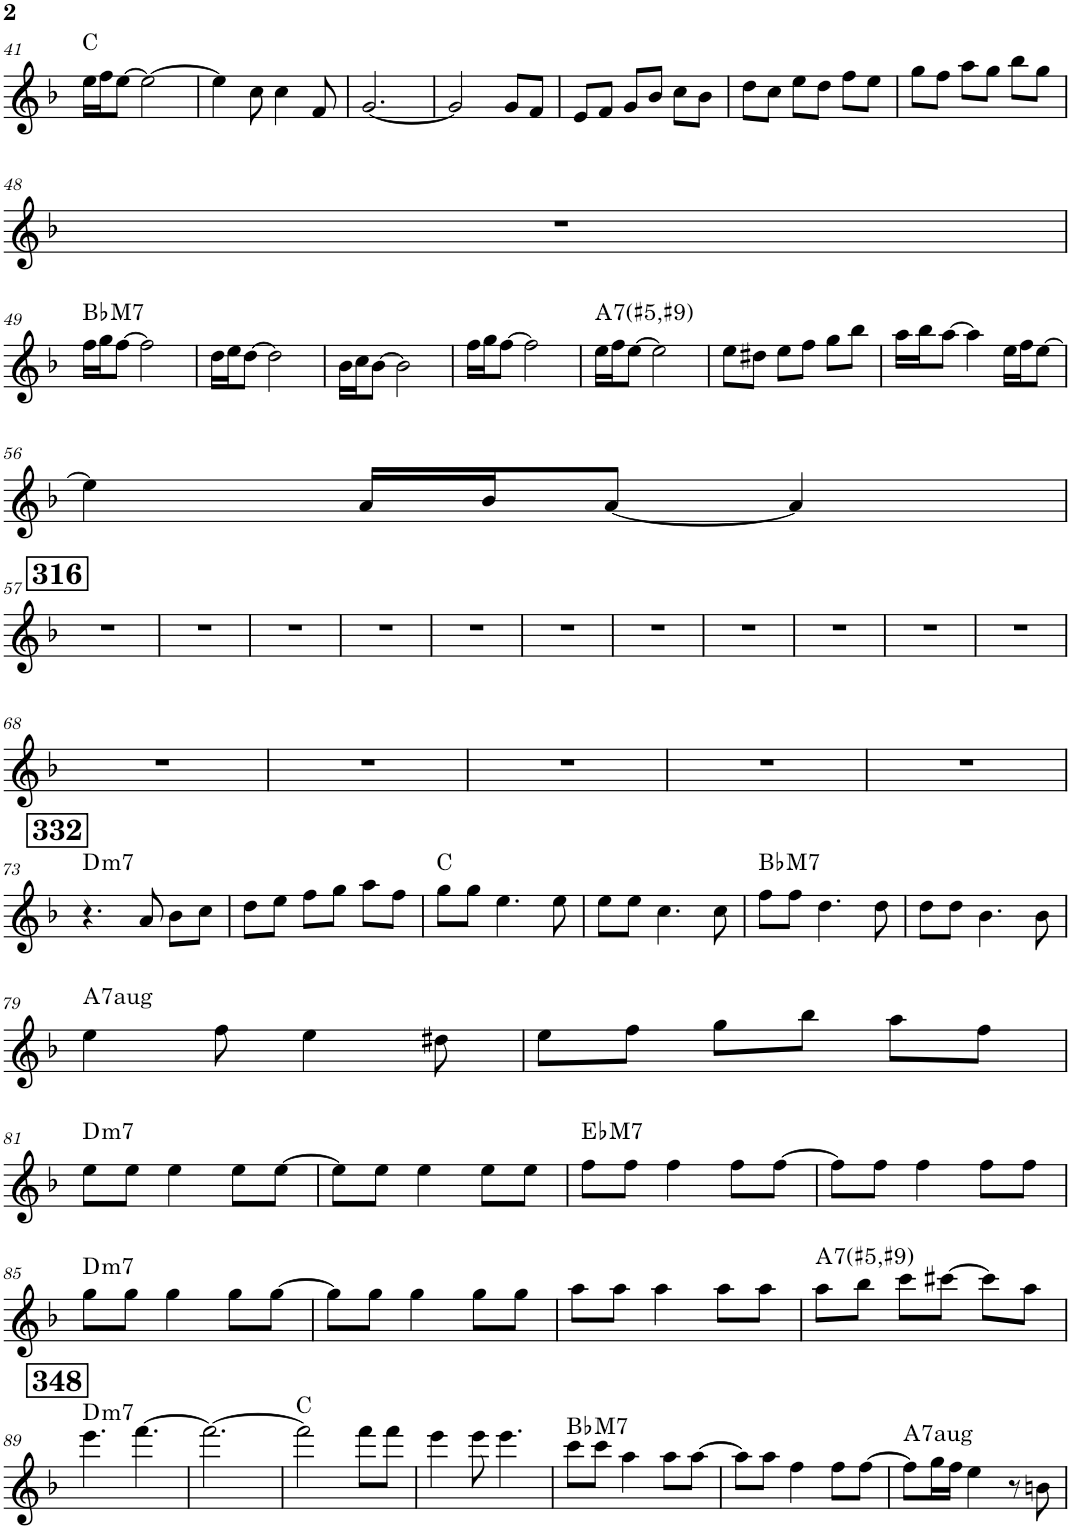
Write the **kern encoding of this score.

**kern	**harte
*part1	*part1
*staff1	*
*I"Alto Saxophone	*
*I'A. Sax.	*
!!LO:PB:g=z
*clefG2	*
*Trd5c9	*
*k[b-]	*
*M3/4	*
=41	=41
16ee\LL	C:maj
16ff\J	.
[8ee\J	.
2ee\_	.
=42	=42
4ee\]	.
8cc\	.
4cc\	.
8f/	.
=43	=43
[2.g/	.
=44	=44
2g/]	.
8g/L	.
8f/J	.
=45	=45
8e/L	.
8f/J	.
8g/L	.
8b-/J	.
8cc\L	.
8b-\J	.
=46	=46
8dd\L	.
8cc\J	.
8ee\L	.
8dd\J	.
8ff\L	.
8ee\J	.
=47	=47
8gg\L	.
8ff\J	.
8aa\L	.
8gg\J	.
8bb-\L	.
8gg\J	.
!!LO:LB:g=z
=48	=48
2.r	.
!!LO:LB:g=z
=49	=49
!	!LO:H:kt=M7
16ff\LL	Bb:maj7
16gg\J	.
[8ff\J	.
2ff\]	.
=50	=50
16dd\LL	.
16ee\J	.
[8dd\J	.
2dd\]	.
=51	=51
16b-\LL	.
16cc\J	.
[8b-\J	.
2b-\]	.
=52	=52
16ff\LL	.
16gg\J	.
[8ff\J	.
2ff\]	.
=53	=53
!	!LO:H:kt=7
16ee\LL	A:(3,#5,b7,#9)
16ff\J	.
[8ee\J	.
2ee\]	.
=54	=54
8ee\L	.
8dd#X\J	.
8ee\L	.
8ff\J	.
8gg\L	.
8bb-\J	.
=55	=55
16aa\LL	.
16bb-\J	.
[8aa\J	.
4aa\]	.
16ee\LL	.
16ff\J	.
[8ee\J	.
!!LO:LB:g=z
=56	=56
4ee\]	.
16a/LL	.
16b-/J	.
[8a/J	.
4a/]	.
!!LO:LB:g=z
!!LO:REH:place=s1:a:B:cj:fs=14:t=316
=57	=57
2.r	.
=58	=58
2.r	.
=59	=59
2.r	.
=60	=60
2.r	.
=61	=61
2.r	.
=62	=62
2.r	.
=63	=63
2.r	.
=64	=64
2.r	.
=65	=65
2.r	.
=66	=66
2.r	.
=67	=67
2.r	.
!!LO:LB:g=z
=68	=68
2.r	.
=69	=69
2.r	.
=70	=70
2.r	.
=71	=71
2.r	.
=72	=72
2.r	.
!!LO:LB:g=z
!!LO:REH:place=s1:a:B:cj:fs=14:t=332
=73	=73
!	!LO:H:kt=m7
4.r	D:min7
8a/	.
8b-\L	.
8cc\J	.
=74	=74
8dd\L	.
8ee\J	.
8ff\L	.
8gg\J	.
8aa\L	.
8ff\J	.
=75	=75
8gg\L	C:maj
8gg\J	.
4.ee\	.
8ee\	.
=76	=76
8ee\L	.
8ee\J	.
4.cc\	.
8cc\	.
=77	=77
!	!LO:H:kt=M7
8ff\L	Bb:maj7
8ff\J	.
4.dd\	.
8dd\	.
=78	=78
8dd\L	.
8dd\J	.
4.b-\	.
8b-\	.
!!LO:LB:g=z
=79	=79
!	!LO:H:kt=7aug
4ee\	A:aug(b7)
8ff\	.
4ee\	.
8dd#X\	.
=80	=80
8ee\L	.
8ff\J	.
8gg\L	.
8bb-\J	.
8aa\L	.
8ff\J	.
!!LO:LB:g=z
=81	=81
!	!LO:H:kt=m7
8ee\L	D:min7
8ee\J	.
4ee\	.
8ee\L	.
[8ee\J	.
=82	=82
8ee\L]	.
8ee\J	.
4ee\	.
8ee\L	.
8ee\J	.
=83	=83
!	!LO:H:kt=M7
8ff\L	Eb:maj7
8ff\J	.
4ff\	.
8ff\L	.
[8ff\J	.
=84	=84
8ff\L]	.
8ff\J	.
4ff\	.
8ff\L	.
8ff\J	.
!!LO:LB:g=z
=85	=85
!	!LO:H:kt=m7
8gg\L	D:min7
8gg\J	.
4gg\	.
8gg\L	.
[8gg\J	.
=86	=86
8gg\L]	.
8gg\J	.
4gg\	.
8gg\L	.
8gg\J	.
=87	=87
8aa\L	.
8aa\J	.
4aa\	.
8aa\L	.
8aa\J	.
=88	=88
!	!LO:H:kt=7
8aa\L	A:(3,#5,b7,#9)
8bb-\J	.
8ccc\L	.
[8ccc#X\J	.
8ccc#\L]	.
8aa\J	.
!!LO:LB:g=z
!!LO:REH:place=s1:a:B:cj:fs=14:t=348
=89	=89
!	!LO:H:kt=m7
4.eee\	D:min7
[4.fff\	.
=90	=90
2.fff\_	.
=91	=91
2fff\]	C:maj
8fff\L	.
8fff\J	.
=92	=92
4eee\	.
8eee\	.
4.eee\	.
=93	=93
!	!LO:H:kt=M7
8ccc\L	Bb:maj7
8ccc\J	.
4aa\	.
8aa\L	.
[8aa\J	.
=94	=94
8aa\L]	.
8aa\J	.
4ff\	.
8ff\L	.
[8ff\J	.
=95	=95
!	!LO:H:kt=7aug
8ff\L]	A:aug(b7)
16gg\L	.
16ff\JJ	.
4ee\	.
8r	.
8bn\	.
=	=
*-	*-
